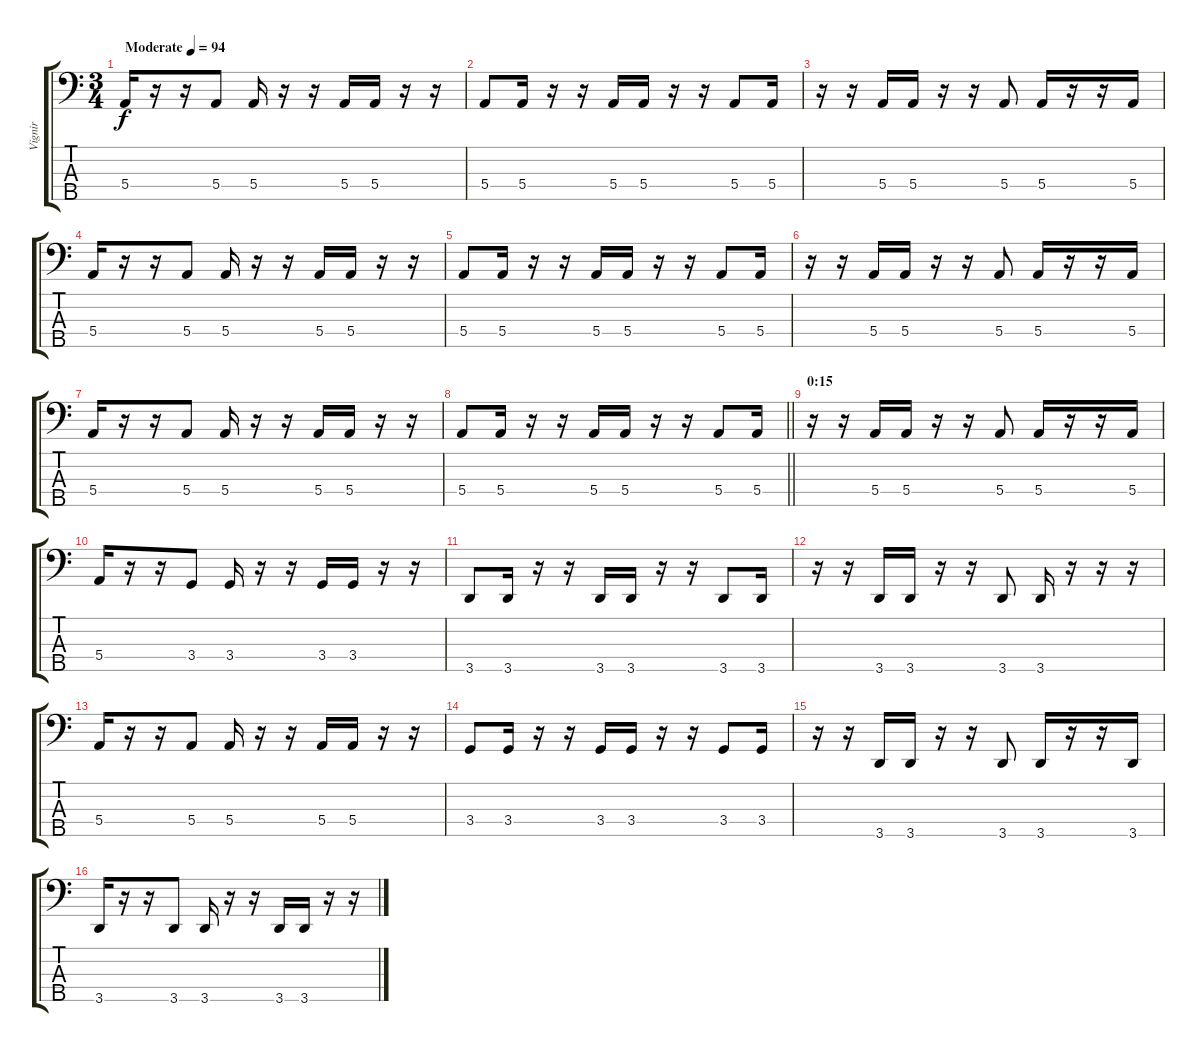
\track ("Vignir" "Vignir") {instrument electricbassfinger}
\staff {score tabs}
\tuning (G2 D2 A1 E1 B0) {hide}
\ts (3 4)
\section ("" "")
\tempo (94 "Moderate")
\clef f4
\ks c
5.4.16{dy f instrument electricbassfinger} r.16 r.16 5.4.8 5.4.16 r.16 r.16 5.4.16 5.4.16 r.16 r.16 |
5.4.8 5.4.16 r.16 r.16 5.4.16 5.4.16 r.16 r.16 5.4.8 5.4.16 |
r.16 r.16 5.4.16 5.4.16 r.16 r.16 5.4.8 5.4.16 r.16 r.16 5.4.16 |
5.4.16 r.16 r.16 5.4.8 5.4.16 r.16 r.16 5.4.16 5.4.16 r.16 r.16 |
5.4.8 5.4.16 r.16 r.16 5.4.16 5.4.16 r.16 r.16 5.4.8 5.4.16 |
r.16 r.16 5.4.16 5.4.16 r.16 r.16 5.4.8 5.4.16 r.16 r.16 5.4.16 |
5.4.16 r.16 r.16 5.4.8 5.4.16 r.16 r.16 5.4.16 5.4.16 r.16 r.16 |
\barLineRight lightlight
5.4.8 5.4.16 r.16 r.16 5.4.16 5.4.16 r.16 r.16 5.4.8 5.4.16 |
\section ("" "0:15")
r.16 r.16 5.4.16 5.4.16 r.16 r.16 5.4.8 5.4.16 r.16 r.16 5.4.16 |
5.4.16 r.16 r.16 3.4.8 3.4.16 r.16 r.16 3.4.16 3.4.16 r.16 r.16 |
3.5.8 3.5.16 r.16 r.16 3.5.16 3.5.16 r.16 r.16 3.5.8 3.5.16 |
r.16 r.16 3.5.16 3.5.16 r.16 r.16 3.5.8 3.5.16 r.16 r.16 r.16 |
5.4.16 r.16 r.16 5.4.8 5.4.16 r.16 r.16 5.4.16 5.4.16 r.16 r.16 |
3.4.8 3.4.16 r.16 r.16 3.4.16 3.4.16 r.16 r.16 3.4.8 3.4.16 |
r.16 r.16 3.5.16 3.5.16 r.16 r.16 3.5.8 3.5.16 r.16 r.16 3.5.16 |
3.5.16 r.16 r.16 3.5.8 3.5.16 r.16 r.16 3.5.16 3.5.16 r.16 r.16
